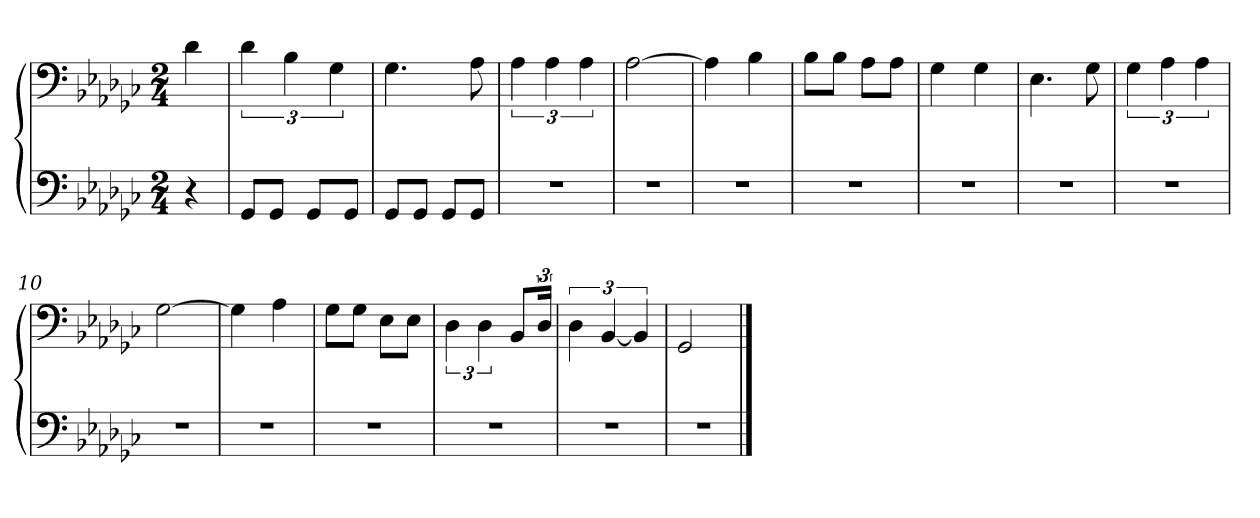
**kern	**kern
*part1	*part1
*staff2	*staff1
*clefF4	*clefF4
*k[b-e-a-d-g-c-]	*k[b-e-a-d-g-c-]
*M2/4	*M2/4
=	=
4r	4d-\
=1	=1
8GG-/L	6d-\
8GG-/J	.
.	6B-\
8GG-/L	.
.	6G-\
8GG-/J	.
=2	=2
8GG-/L	4.G-\
8GG-/J	.
8GG-/L	.
8GG-/J	8A-\
=3	=3
2r	6A-\
.	6A-\
.	6A-\
=4	=4
2r	[2A-\
=5	=5
2r	4A-\]
.	4B-\
=6	=6
2r	8B-\L
.	8B-\J
.	8A-\L
.	8A-\J
=7	=7
2r	4G-\
.	4G-\
=8	=8
2r	4.E-\
.	8G-\
=9	=9
2r	6G-\
.	6A-\
.	6A-\
=10	=10
2r	[2G-\
=11	=11
2r	4G-\]
.	4A-\
=12	=12
2r	8G-\L
.	8G-\J
.	8E-\L
.	8E-\J
=13	=13
2r	6D-\
.	6D-\
.	8BB-/L
.	24D-/Jk
=14	=14
2r	6D-\
.	[6BB-/
.	6BB-/]
=15	=15
2r	2GG-/
==	==
*-	*-
